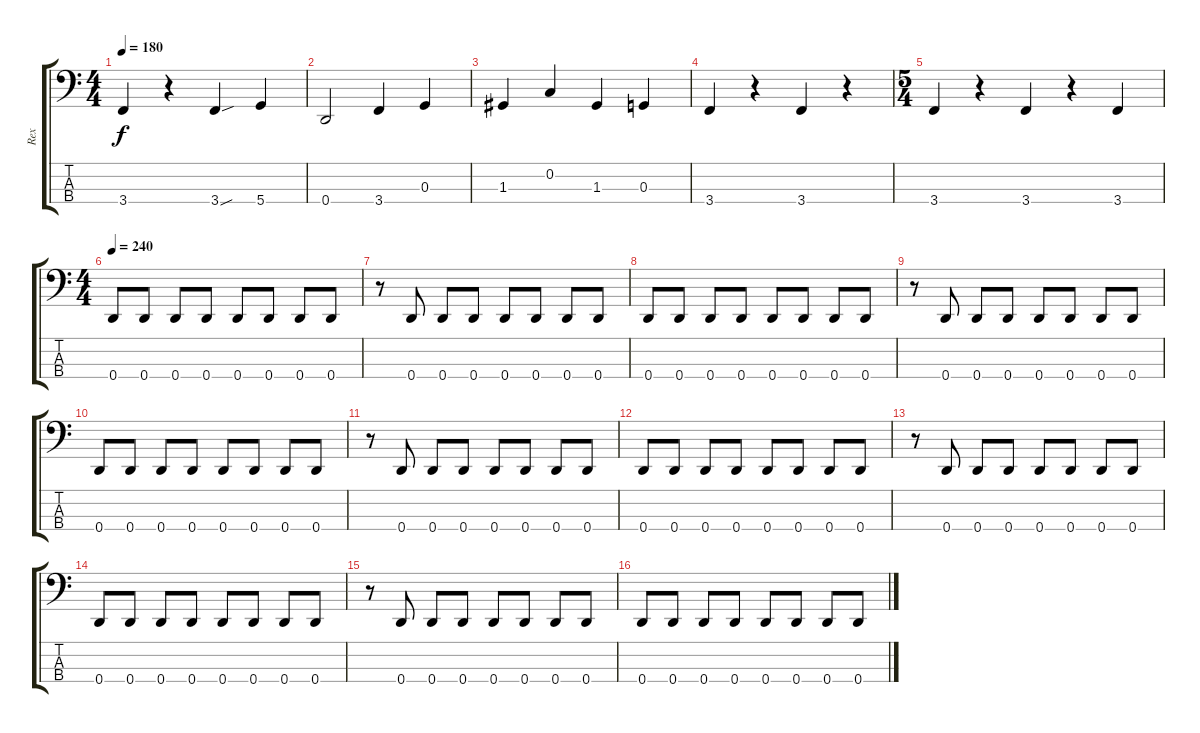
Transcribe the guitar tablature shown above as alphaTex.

\track ("Rex" "Rex") {instrument electricbasspick}
\staff {score tabs}
\tuning (F2 C2 G1 D1) {hide}
\ts (4 4)
\tempo 180
\clef f4
\ks c
3.4.4{dy f} r.4 3.4{sou}.4 5.4.4 |
0.4.2 3.4.4 0.3.4 |
1.3.4 0.2.4 1.3.4 0.3.4 |
3.4.4 r.4 3.4.4 r.4 |
\ts (5 4)
3.4.4 r.4 3.4.4 r.4 3.4.4 |
\ts (4 4)
\tempo 240
0.4.8 0.4.8 0.4.8 0.4.8 0.4.8 0.4.8 0.4.8 0.4.8 |
r.8 0.4.8 0.4.8 0.4.8 0.4.8 0.4.8 0.4.8 0.4.8 |
0.4.8 0.4.8 0.4.8 0.4.8 0.4.8 0.4.8 0.4.8 0.4.8 |
r.8 0.4.8 0.4.8 0.4.8 0.4.8 0.4.8 0.4.8 0.4.8 |
0.4.8 0.4.8 0.4.8 0.4.8 0.4.8 0.4.8 0.4.8 0.4.8 |
r.8 0.4.8 0.4.8 0.4.8 0.4.8 0.4.8 0.4.8 0.4.8 |
0.4.8 0.4.8 0.4.8 0.4.8 0.4.8 0.4.8 0.4.8 0.4.8 |
r.8 0.4.8 0.4.8 0.4.8 0.4.8 0.4.8 0.4.8 0.4.8 |
0.4.8 0.4.8 0.4.8 0.4.8 0.4.8 0.4.8 0.4.8 0.4.8 |
r.8 0.4.8 0.4.8 0.4.8 0.4.8 0.4.8 0.4.8 0.4.8 |
0.4.8 0.4.8 0.4.8 0.4.8 0.4.8 0.4.8 0.4.8 0.4.8
